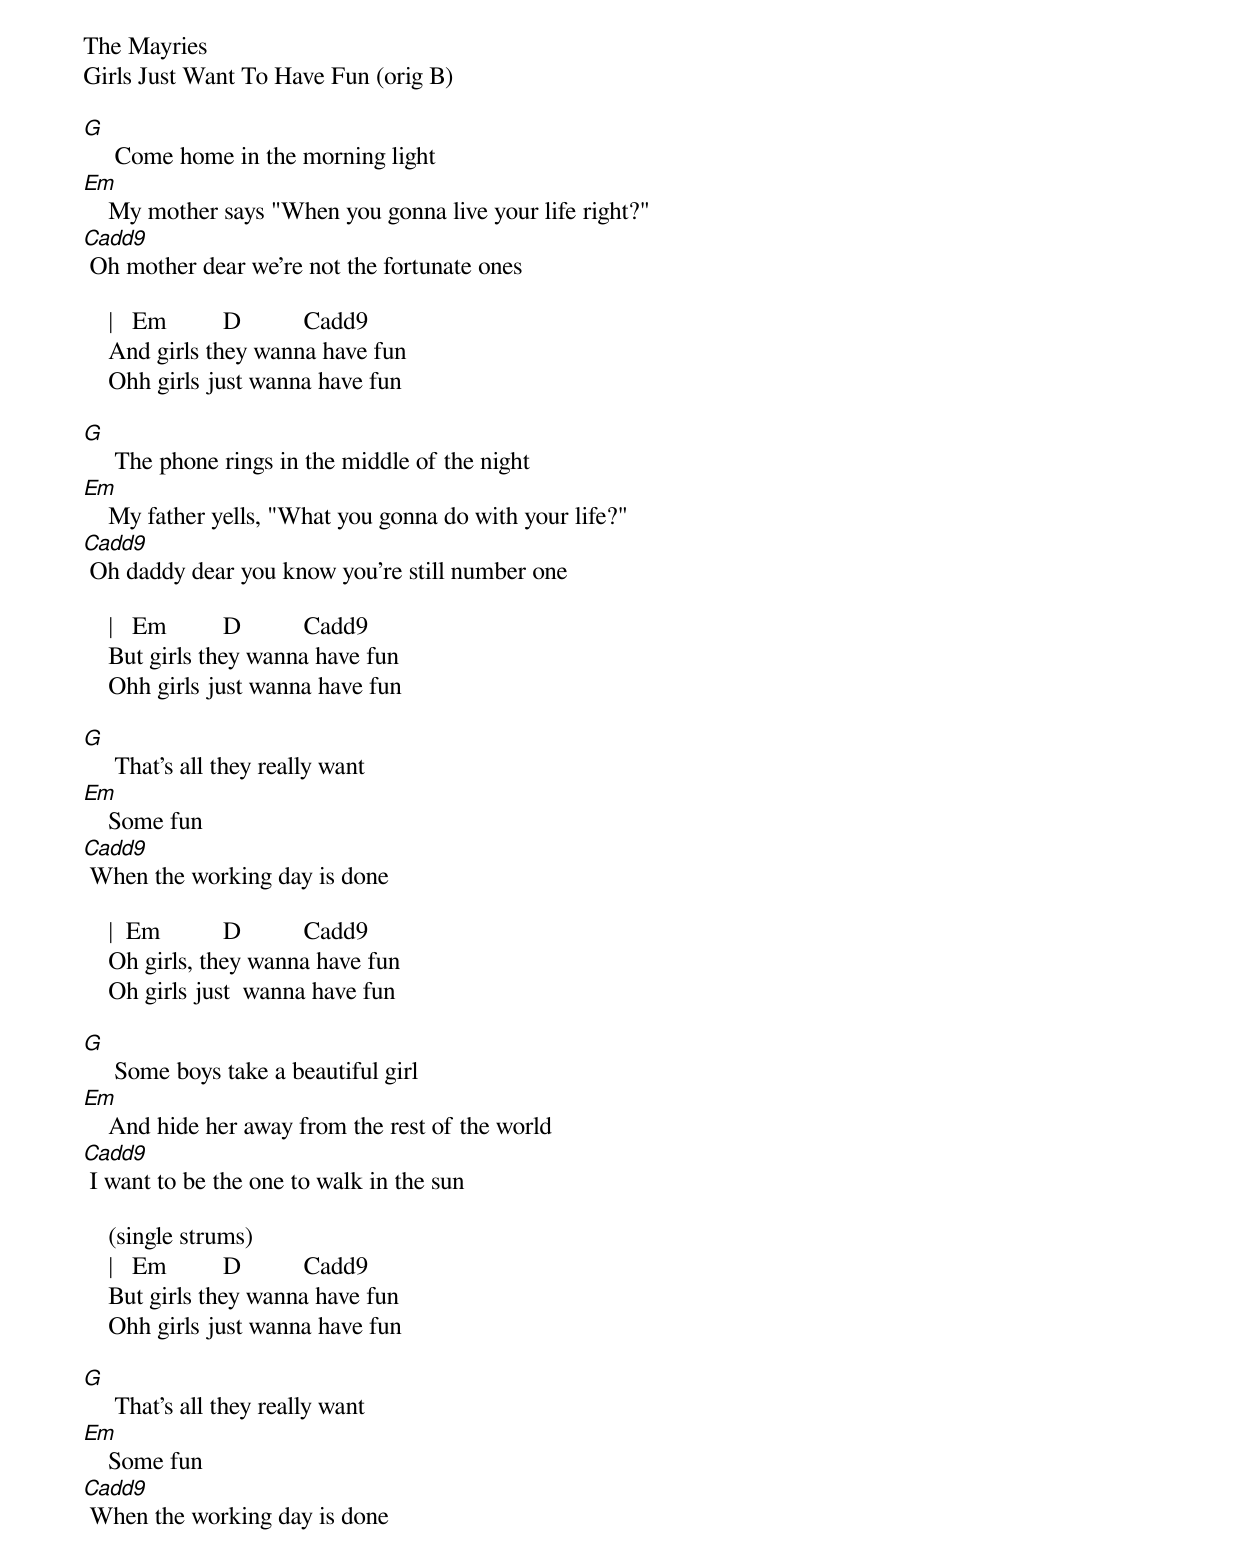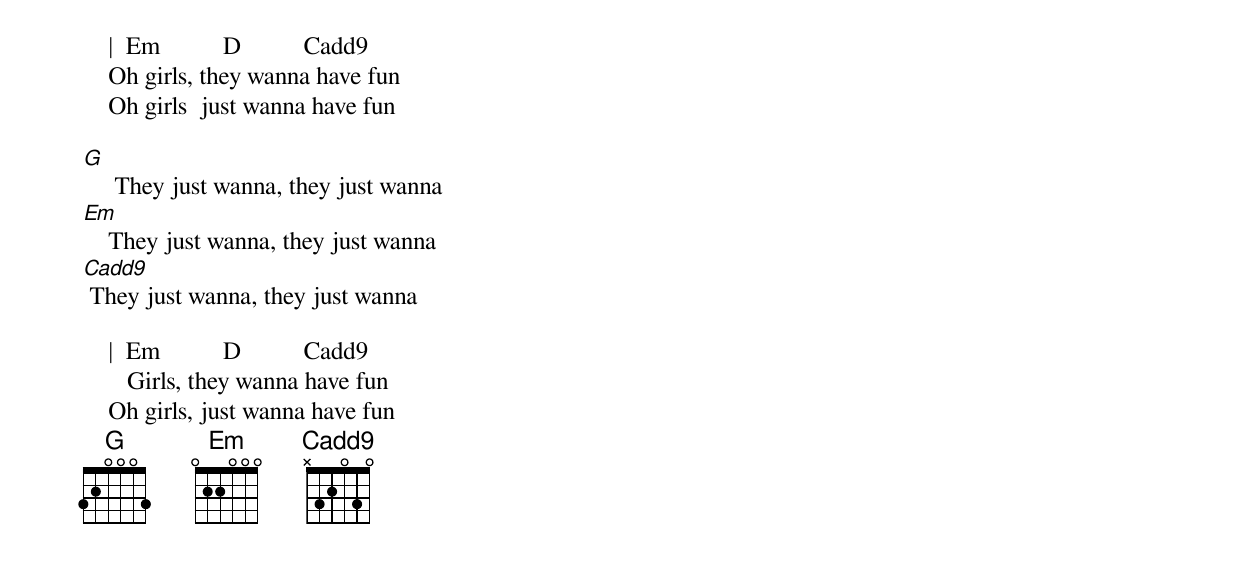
The Mayries
Girls Just Want To Have Fun (orig B)

[G]     Come home in the morning light
[Em]    My mother says "When you gonna live your life right?"
[Cadd9] Oh mother dear we're not the fortunate ones

    |   Em         D          Cadd9
    And girls they wanna have fun
    Ohh girls just wanna have fun

[G]     The phone rings in the middle of the night
[Em]    My father yells, "What you gonna do with your life?"
[Cadd9] Oh daddy dear you know you're still number one

    |   Em         D          Cadd9
    But girls they wanna have fun
    Ohh girls just wanna have fun

[G]     That's all they really want
[Em]    Some fun
[Cadd9] When the working day is done

    |  Em          D          Cadd9
    Oh girls, they wanna have fun
    Oh girls just  wanna have fun

[G]     Some boys take a beautiful girl
[Em]    And hide her away from the rest of the world
[Cadd9] I want to be the one to walk in the sun

    (single strums)
    |   Em         D          Cadd9
    But girls they wanna have fun
    Ohh girls just wanna have fun

[G]     That's all they really want
[Em]    Some fun
[Cadd9] When the working day is done

    |  Em          D          Cadd9
    Oh girls, they wanna have fun
    Oh girls  just wanna have fun

[G]     They just wanna, they just wanna
[Em]    They just wanna, they just wanna
[Cadd9] They just wanna, they just wanna

    |  Em          D          Cadd9
       Girls, they wanna have fun
    Oh girls, just wanna have fun
